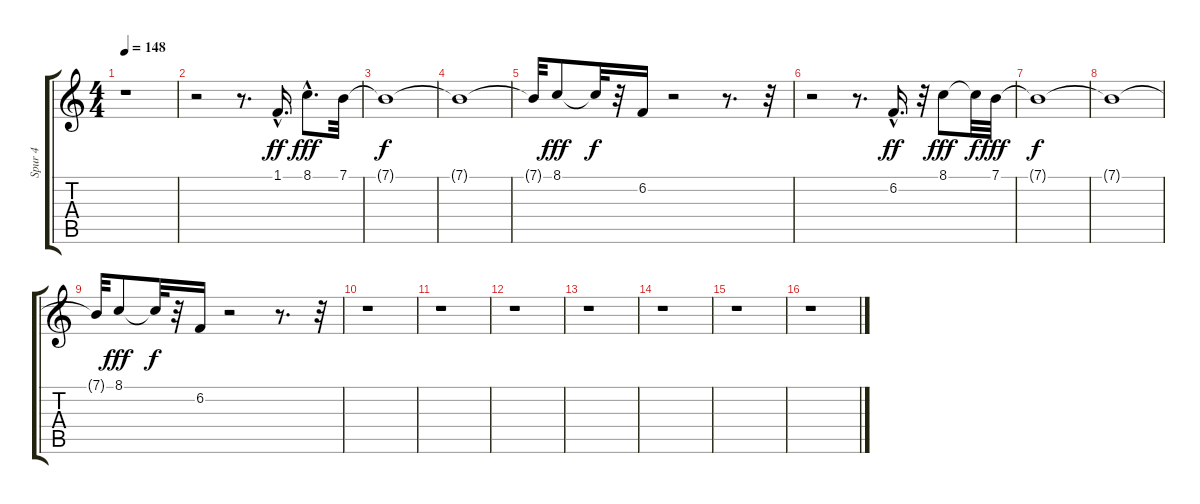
\track ("Spur 4" "Spur 4") {instrument tenorsax}
\staff {score tabs}
\tuning (E4 B3 G3 D3 A2 E2) {hide}
\ts (4 4)
\tempo 148
\clef g2
\ks c
r.1{dy f} |
r.2 r.8{d} 1.1{hac}.16{d dy ff volume 12} 8.1{hac}.8{d dy fff} 7.1.32 |
7.1{t}.1{dy f} |
7.1{t}.1 |
7.1{t}.32 8.1.8{dy fff volume 15} 8.1{t}.32{dy f} r.32 6.2.16{volume 15} r.2 r.8{d} r.32 |
r.2 r.8{d} 6.2{hac}.16{d dy ff volume 12} r.32 8.1.8{dy fff} 8.1{t}.32{dy f} 7.1.32{dy fff} |
7.1{t}.1{dy f} |
7.1{t}.1 |
7.1{t}.32 8.1.8{dy fff volume 15} 8.1{t}.32{dy f} r.32 6.2.16{volume 15} r.2 r.8{d} r.32 |
r.1 |
r.1 |
r.1 |
r.1 |
r.1 |
r.1 |
r.1
